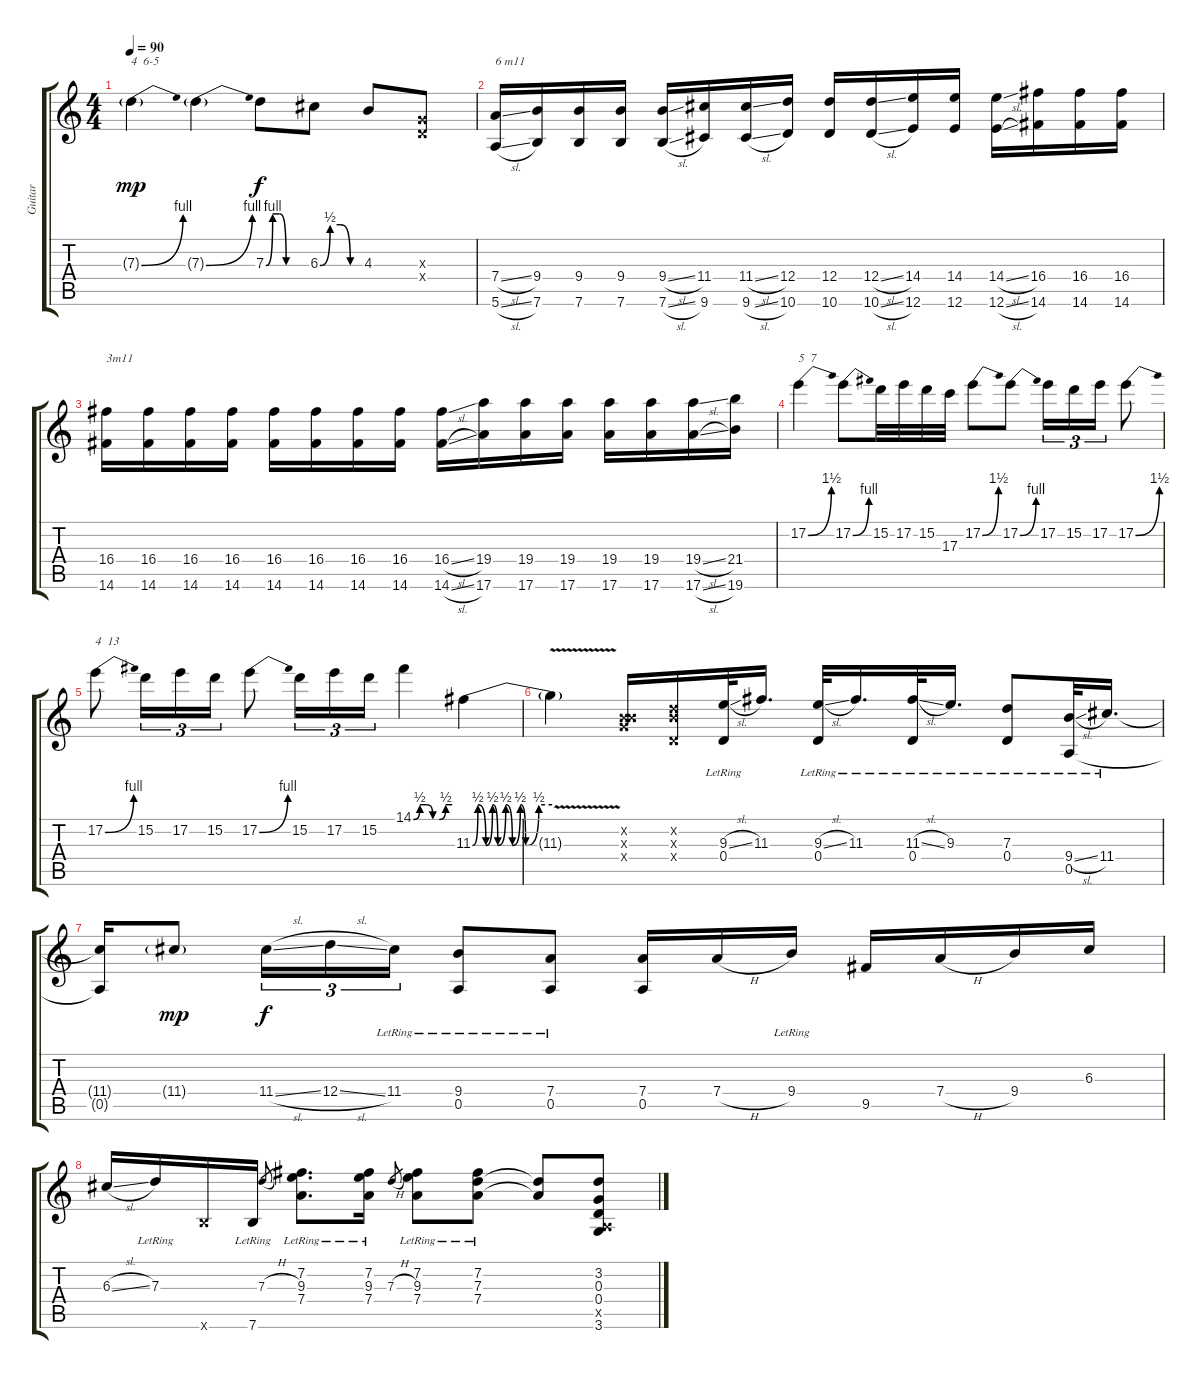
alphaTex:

\track ("Guitar" "Guitar") {instrument overdrivenguitar}
\staff {score tabs}
\tuning (E4 B3 G3 D3 A2 E2) {hide}
\ts (4 4)
\tempo 90
\clef g2
\ks c
7.3{be (bend 0 0 60 4) g}.4{txt "4  6-5" dy mp} 7.3{be (bend 0 0 60 4) g}.4 7.3{be (custom 0 0 10 4 20 4 30 0 60 0)}.8{dy f} 6.3{be (custom 0 0 15 2 30 2 45 0 60 0)}.8 4.3.8 (0.3{x} 0.4{x}).8 |
(7.4{sl} 5.6{sl}).16{txt "6 m11"} (9.4 7.6).16 (9.4 7.6).16 (9.4 7.6).16 (9.4{sl} 7.6{sl}).16 (11.4 9.6).16 (11.4{sl} 9.6{sl}).16 (12.4 10.6).16 (12.4 10.6).16 (12.4{sl} 10.6{sl}).16 (14.4 12.6).16 (14.4 12.6).16 (14.4{sl} 12.6{sl}).16 (16.4 14.6).16 (16.4 14.6).16 (16.4 14.6).16 |
(16.4 14.6).16{txt "3m11"} (16.4 14.6).16 (16.4 14.6).16 (16.4 14.6).16 (16.4 14.6).16 (16.4 14.6).16 (16.4 14.6).16 (16.4 14.6).16 (16.4{sl} 14.6{sl}).16 (19.4 17.6).16 (19.4 17.6).16 (19.4 17.6).16 (19.4 17.6).16 (19.4 17.6).16 (19.4{sl} 17.6{sl}).16 (21.4 19.6).16 |
17.2{be (bend 0 0 60 6)}.4{txt "5  7"} 17.2{be (bend 0 0 60 4)}.8 15.2.32 17.2.32 15.2.32 17.3.32 17.2{be (bend 0 0 60 6)}.8 17.2{be (bend 0 0 60 4)}.8 17.2.16{tu (3 2)} 15.2.16{tu (3 2)} 17.2.16{tu (3 2)} 17.2{be (bend 0 0 60 6)}.8 |
17.2{be (bend 0 0 60 4)}.8{txt "4  13"} 15.2.16{tu (3 2)} 17.2.16{tu (3 2)} 15.2.16{tu (3 2)} 17.2{be (bend 0 0 60 4)}.8 15.2.16{tu (3 2)} 17.2.16{tu (3 2)} 15.2.16{tu (3 2)} 14.1{be (custom 0 0 10 2 20 2 30 0 40 0 50 2 60 2)}.4 11.3{be (custom 0 0 4 2 10 0 15 2 19 0 25 2 30 0 36 2 40 0 50 2 60 2)}.4 |
11.3{v t}.4 (0.2{x} 0.3{x} 9.4{x}).16 (0.2{x} 7.3{x} 0.4{x}).16 (9.3{sl} 0.4{lr}).32 11.3.16{d} (9.3{sl} 0.4{lr}).32 11.3{lr}.16{d} (11.3{sl} 0.4{lr}).32 9.3{lr}.16{d} (7.3{lr} 0.4{lr}).8 (9.4{sl} 0.5{lr}).32 11.4{lr}.16{d} |
(11.4{t} 0.5{t}).16 11.4{g}.8{dy mp} 11.4{sl}.16{tu (3 2) dy f} 12.4{sl}.16{tu (3 2)} 11.4{lr}.16{tu (3 2)} (9.4{lr} 0.5{lr}).8 (7.4{lr} 0.5{lr}).8 (7.4 0.5).16 7.4{h}.16 9.4{lr}.16 9.5.16 7.4{h}.16 9.4.16 6.3.16 |
6.3{sl}.16 7.3{lr}.16 7.6{x}.16 7.6{lr}.16 7.3{h}.8{gr} (7.2{lr} 9.3 7.4{lr}).8{d} (7.2{lr} 9.3{lr} 7.4{lr}).16 7.3{h}.8{gr} (7.2{lr} 9.3 7.4{lr}).8 (7.2{lr} 7.3{lr} 7.4{lr}).8 (7.3{t} 7.4{t}).8 (3.2 0.3 0.4 0.5{x} 3.6).8
